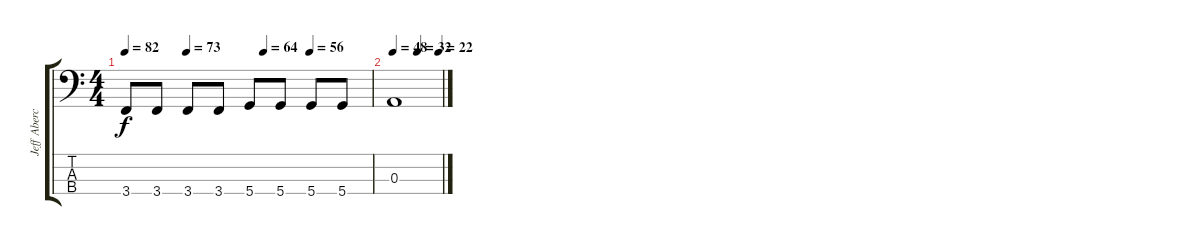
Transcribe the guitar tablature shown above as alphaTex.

\track ("Jeff Abercrombie (Bass)" "Jeff Aberc") {instrument electricbassfinger}
\staff {score tabs}
\tuning (G2 D2 A1 D1) {hide}
\ts (4 4)
\tempo 82
\tempo (73 0.25)
\tempo (64 0.5625)
\tempo (56 0.75)
\clef f4
\ks c
3.4.8{dy f} 3.4.8 3.4.8 3.4.8 5.4.8 5.4.8 5.4.8 5.4.8 |
\tempo 48
\tempo (32 0.5)
\tempo (22 0.9375)
0.3.1
